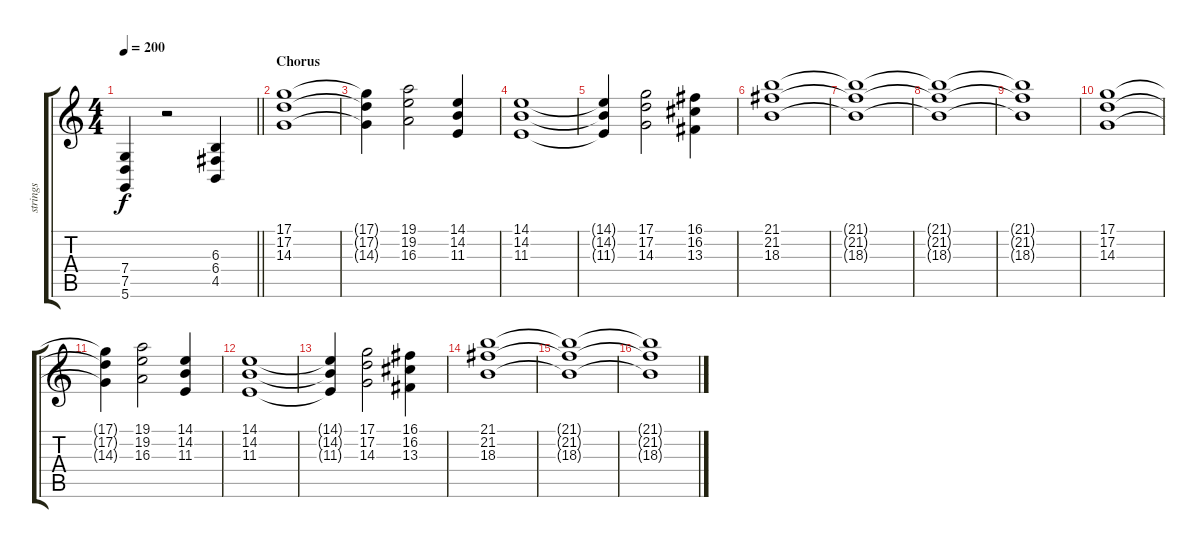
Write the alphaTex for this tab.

\track ("strings" "strings") {instrument stringensemble1}
\staff {score tabs}
\tuning (D4 A3 F3 C3 G2 D2) {hide}
\ts (4 4)
\tempo 200
\clef g2
\barLineRight lightlight
\ks c
(7.4{t} 7.5{t} 5.6{t}).4{dy f} r.2 (6.3 6.4 4.5).4{instrument reversecymbal} |
\section ("" "Chorus")
(17.1 17.2 14.3).1{instrument stringensemble1} |
(17.1{t} 17.2{t} 14.3{t}).4 (19.1 19.2 16.3).2 (14.1 14.2 11.3).4 |
(14.1 14.2 11.3).1 |
(14.1{t} 14.2{t} 11.3{t}).4 (17.1 17.2 14.3).2 (16.1 16.2 13.3).4 |
(21.1 21.2 18.3).1 |
(21.1{t} 21.2{t} 18.3{t}).1 |
(21.1{t} 21.2{t} 18.3{t}).1 |
(21.1{t} 21.2{t} 18.3{t}).1 |
(17.1 17.2 14.3).1 |
(17.1{t} 17.2{t} 14.3{t}).4 (19.1 19.2 16.3).2 (14.1 14.2 11.3).4 |
(14.1 14.2 11.3).1 |
(14.1{t} 14.2{t} 11.3{t}).4 (17.1 17.2 14.3).2 (16.1 16.2 13.3).4 |
(21.1 21.2 18.3).1 |
(21.1{t} 21.2{t} 18.3{t}).1 |
(21.1{t} 21.2{t} 18.3{t}).1
